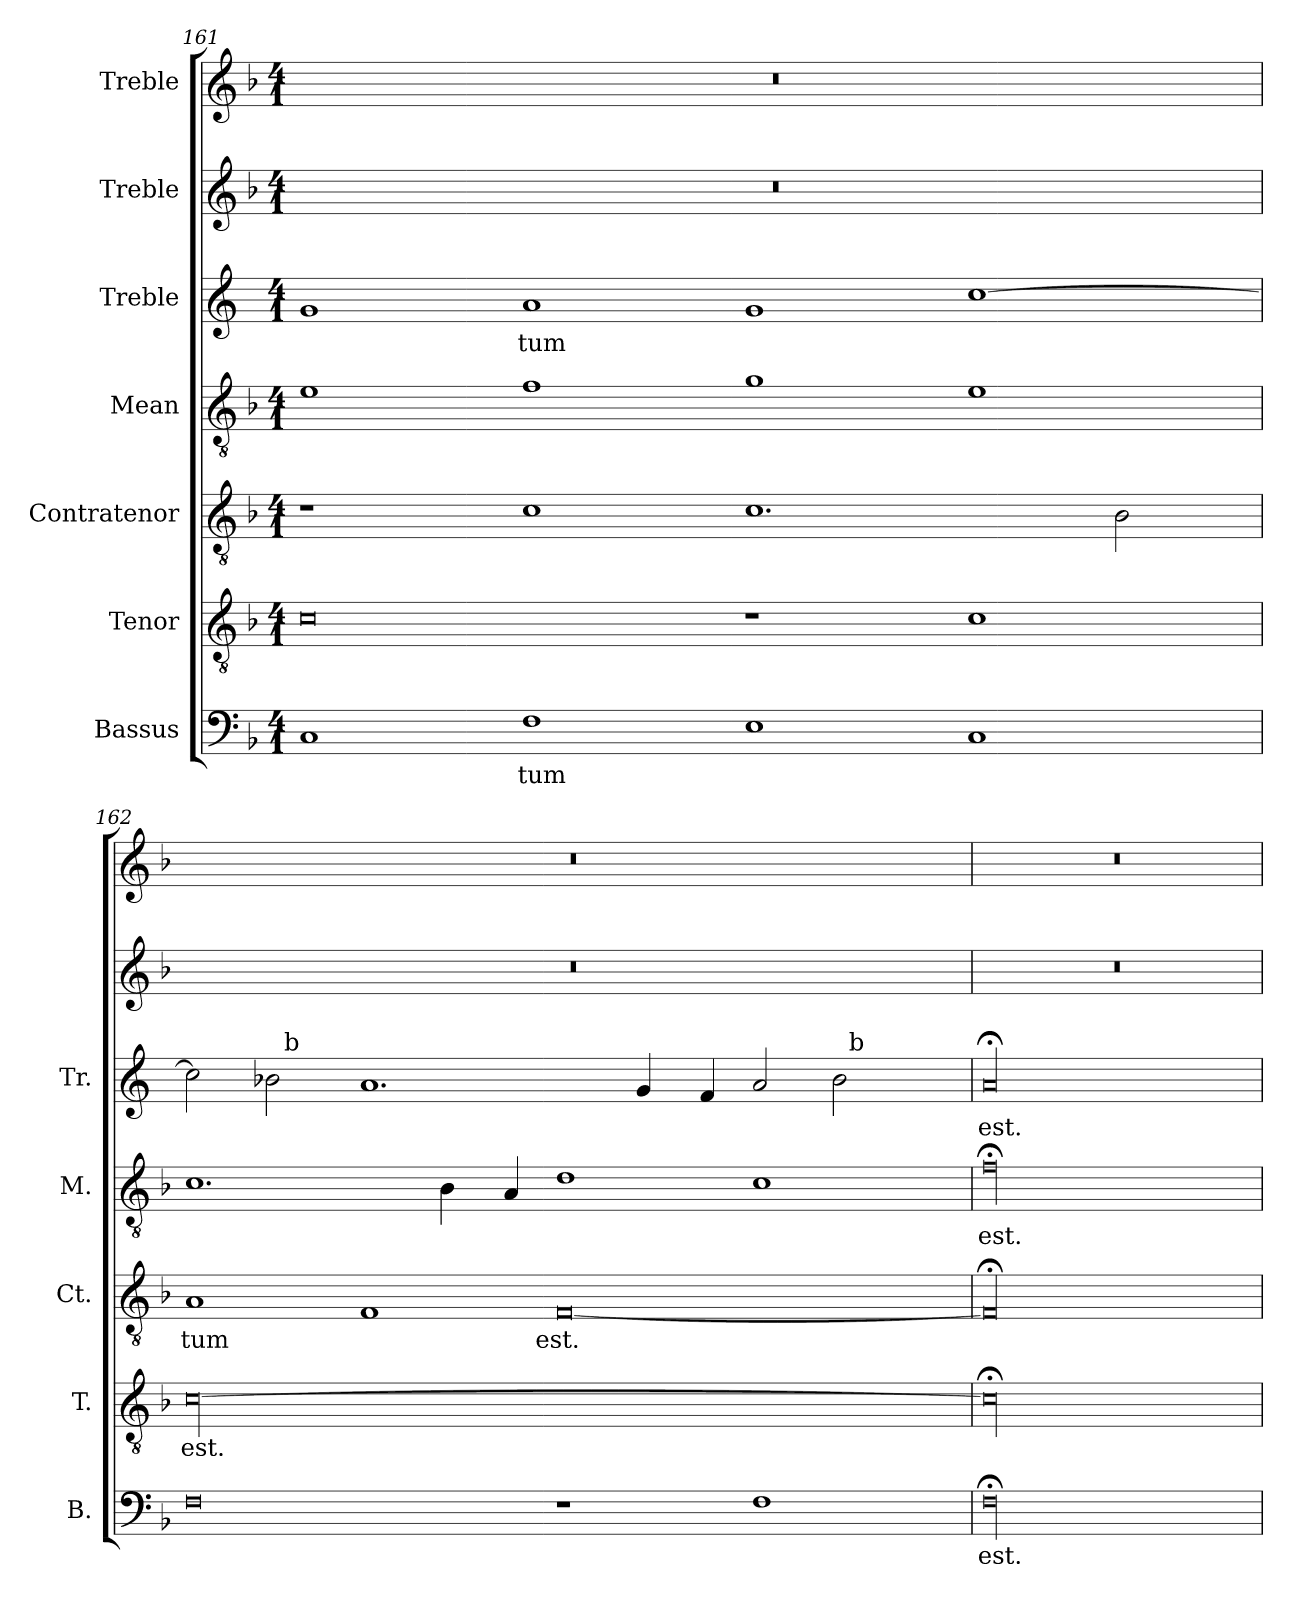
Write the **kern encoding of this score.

**kern	**text	**kern	**text	**kern	**text	**kern	**text	**kern	**text	**kern	**kern
*part7	*part7	*part6	*part6	*part5	*part5	*part4	*part4	*part3	*part3	*part2	*part1
*staff7	*staff7	*staff6	*staff6	*staff5	*staff5	*staff4	*staff4	*staff3	*staff3	*staff2	*staff1
*I"Bassus	*	*I"Tenor	*	*I"Contratenor	*	*I"Mean	*	*I"Treble	*	*I"Treble	*I"Treble
*I'B.	*	*I'T.	*	*I'Ct.	*	*I'M.	*	*I'Tr.	*	*	*
!!LO:PB:g=z
*clefF4	*	*clefGv2	*	*clefGv2	*	*clefGv2	*	*clefG2	*	*clefG2	*clefG2
*	*	*ITrd7c12	*	*ITrd7c12	*	*ITrd7c12	*	*	*	*	*
*k[b-]	*	*k[b-]	*	*k[b-]	*	*k[b-]	*	*k[]	*	*k[b-]	*k[b-]
*F:	*	*F:	*	*F:	*	*F:	*	*	*	*F:	*F:
*M4/1	*	*M4/1	*	*M4/1	*	*M4/1	*	*M4/1	*	*M4/1	*M4/1
=161	=161	=161	=161	=161	=161	=161	=161	=161	=161	=161	=161
!	!	!	!	!	!	!	!	!	!	!LO:N:vis=1	!LO:N:vis=1
1Ci	.	0Ci	.	1r	.	1Ei	.	1gi	.	00r	00r
!	!LO:LY:b:color=#000000	!	!	!	!	!	!	!	!	!	!
!	!	!	!	!	!	!	!	!	!LO:LY:b:color=#000000	!	!
1Fi	-tum	.	.	1Ci	.	1Fi	.	1ai	-tum	.	.
1Ei	.	1r	.	1.Ci	.	1Gi	.	1gi	.	.	.
1Ci	.	1Ci	.	.	.	1Ei	.	[>1cci	.	.	.
.	.	.	.	2BB-i\	.	.	.	.	.	.	.
=162`	=162`	=162`	=162`	=162`	=162`	=162`	=162`	=162`	=162`	=162`	=162`
!	!	!	!LO:LY:b:color=#000000	!	!	!	!	!	!	!	!
!	!	!	!	!	!LO:LY:b:color=#000000	!	!	!	!	!LO:N:vis=1	!LO:N:vis=1
*	*	*	*	*	*	*	*	*^	*	*	*
0Fi	.	[>00Ci	est.	1AAi	-tum	1.Ci	.	2cci\]	2ryy	.	00r	00r
.	.	.	.	.	.	.	.	2b-i\	32ryy	.	.	.
.	.	.	.	.	.	.	.	.	256ryy	.	.	.
!	!	!	!	!	!	!	!	!	!LO:TX:a:t=b	!	!	!
.	.	.	.	.	.	.	.	.	1ryy	.	.	.
.	.	.	.	1FFi	.	.	.	1.ai	.	.	.	.
.	.	.	.	.	.	4BB-i\	.	.	.	.	.	.
.	.	.	.	.	.	.	.	.	1ryy	.	.	.
.	.	.	.	.	.	4AAi/	.	.	.	.	.	.
!	!	!	!	!	!LO:LY:b:color=#000000	!	!	!	!	!	!	!
1r	.	.	.	[<0FFi	est.	1Di	.	.	.	.	.	.
.	.	.	.	.	.	.	.	4gi/	.	.	.	.
.	.	.	.	.	.	.	.	.	1ryy	.	.	.
.	.	.	.	.	.	.	.	4fi/	.	.	.	.
1Fi	.	.	.	.	.	1Ci	.	2ai/	.	.	.	.
.	.	.	.	.	.	.	.	2b-i\	.	.	.	.
!	!	!	!	!	!	!	!	!	!LO:TX:a:t=b	!	!	!
.	.	.	.	.	.	.	.	.	4ryy	.	.	.
.	.	.	.	.	.	.	.	.	8ryy	.	.	.
.	.	.	.	.	.	.	.	.	16ryy	.	.	.
.	.	.	.	.	.	.	.	.	64..ryy	.	.	.
*	*	*	*	*	*	*	*	*v	*v	*	*	*
=163`	=163`	=163`	=163`	=163`	=163`	=163`	=163`	=163`	=163`	=163`	=163`
*	*	*	*	*	*	*	*	*^	*	*	*
!	!LO:LY:b:color=#000000	!	!	!	!	!	!	!	!	!	!	!
*	*	*	*	*	*	*	*	*v	*v	*	*	*
*	*	*	*	*	*	*	*	*^	*	*	*
!	!	!	!	!	!	!	!LO:LY:b:color=#000000	!	!	!	!	!
*	*	*	*	*	*	*	*	*v	*v	*	*	*
*	*	*	*	*	*	*	*	*^	*	*	*
!	!	!	!	!	!	!	!	!	!	!LO:LY:b:color=#000000	!LO:N:vis=1	!LO:N:vis=1
*	*	*	*	*	*	*	*	*v	*v	*	*	*
00F;i	est.	00C;i]	.	00FF;i]	.	00F;i	est.	00a;i	est.	00r	00r
=	=	=	=	=	=	=	=	=	=	=	=
*-	*-	*-	*-	*-	*-	*-	*-	*-	*-	*-	*-
